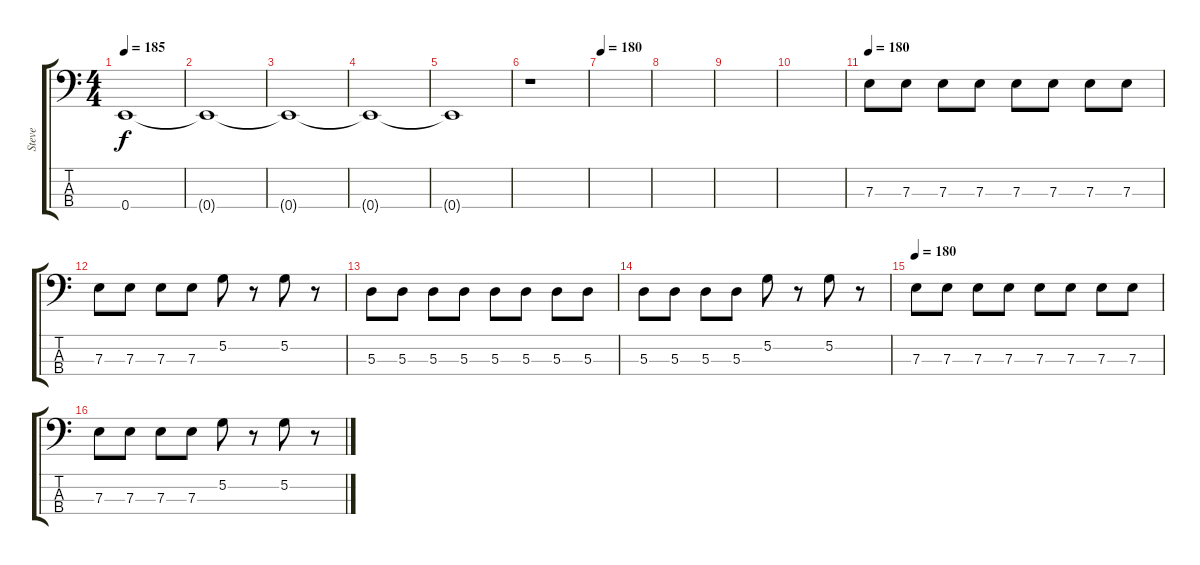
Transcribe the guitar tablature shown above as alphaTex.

\track ("Steve" "Steve") {instrument electricbassfinger}
\staff {score tabs}
\tuning (G2 D2 A1 E1) {hide}
\ts (4 4)
\tempo 185
\clef f4
\ks c
0.4{t}.1{dy f} |
0.4{t}.1 |
0.4{t}.1 |
0.4{t}.1 |
0.4{t}.1 |
r.1 |
\tempo 180
|
|
|
|
\tempo 180
7.3.8 7.3.8 7.3.8 7.3.8 7.3.8 7.3.8 7.3.8 7.3.8 |
7.3.8 7.3.8 7.3.8 7.3.8 5.2.8 r.8 5.2.8 r.8 |
5.3.8 5.3.8 5.3.8 5.3.8 5.3.8 5.3.8 5.3.8 5.3.8 |
5.3.8 5.3.8 5.3.8 5.3.8 5.2.8 r.8 5.2.8 r.8 |
\tempo 180
7.3.8 7.3.8 7.3.8 7.3.8 7.3.8 7.3.8 7.3.8 7.3.8 |
7.3.8 7.3.8 7.3.8 7.3.8 5.2.8 r.8 5.2.8 r.8
